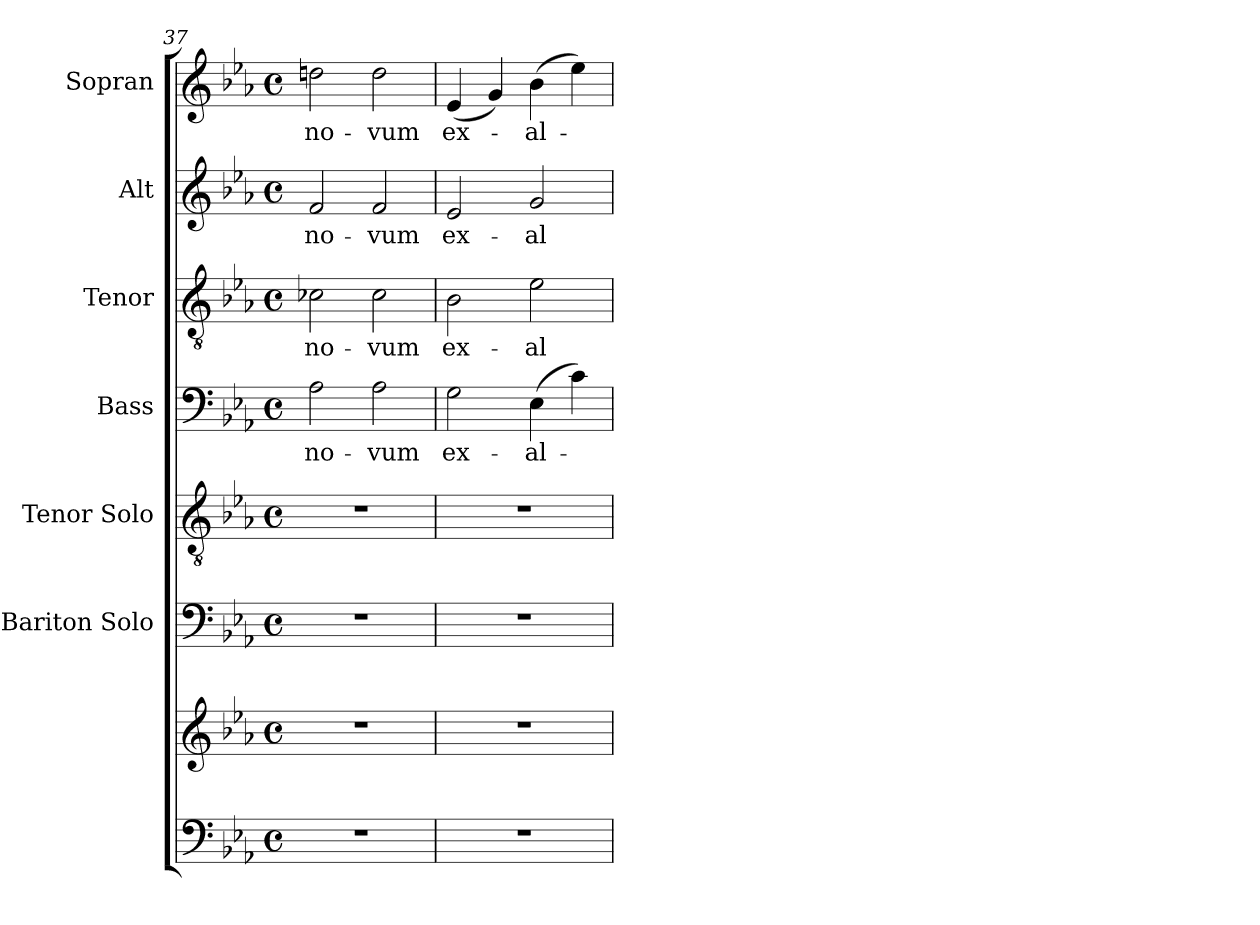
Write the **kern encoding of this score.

**kern	**kern	**kern	**kern	**kern	**text	**kern	**text	**kern	**text	**kern	**text
*part7	*part7	*part6	*part5	*part4	*part4	*part3	*part3	*part2	*part2	*part1	*part1
*staff8	*staff7	*staff6	*staff5	*staff4	*staff4	*staff3	*staff3	*staff2	*staff2	*staff1	*staff1
*	*	*I"Bariton Solo	*I"Tenor Solo	*I"Bass	*	*I"Tenor	*	*I"Alt	*	*I"Sopran	*
*	*	*	*	*I'B.	*	*I'T.	*	*I'A.	*	*I'S.	*
*clefF4	*clefG2	*clefF4	*clefGv2	*clefF4	*	*clefGv2	*	*clefG2	*	*clefG2	*
*k[b-e-a-]	*k[b-e-a-]	*k[b-e-a-]	*k[b-e-a-]	*k[b-e-a-]	*	*k[b-e-a-]	*	*k[b-e-a-]	*	*k[b-e-a-]	*
*E-:	*E-:	*E-:	*E-:	*E-:	*	*E-:	*	*E-:	*	*E-:	*
*M4/4	*M4/4	*M4/4	*M4/4	*M4/4	*	*M4/4	*	*M4/4	*	*M4/4	*
*met(c)	*met(c)	*met(c)	*met(c)	*met(c)	*	*met(c)	*	*met(c)	*	*met(c)	*
=37	=37	=37	=37	=37	=37	=37	=37	=37	=37	=37	=37
!	!	!	!	!	!LO:LY:b	!	!LO:LY:b	!	!LO:LY:b	!	!LO:LY:b
1r	1r	1r	1r	2A-\	no-	2c-X\	no-	2f/	no-	2ddn\	no-
!	!	!	!	!	!LO:LY:b	!	!LO:LY:b	!	!LO:LY:b	!	!LO:LY:b
.	.	.	.	2A-\	-vum	2c-\	-vum	2f/	-vum	2dd\	-vum
!!LO:PB:g=z
=38	=38	=38	=38	=38	=38	=38	=38	=38	=38	=38	=38
!	!	!	!	!	!LO:LY:b	!	!LO:LY:b	!	!LO:LY:b	!	!LO:LY:b
1r	1r	1r	1r	2G\	ex-	2B-\	ex-	2e-/	ex-	(<4e-/	ex-
.	.	.	.	.	.	.	.	.	.	4g/)	.
!	!	!	!	!	!LO:LY:b	!	!LO:LY:b	!	!LO:LY:b	!	!LO:LY:b
.	.	.	.	(>4E-\	-al-	2e-\	-al-	2g/	-al-	(>4b-\	-al-
.	.	.	.	4c\)	.	.	.	.	.	4ee-\)	.
=	=	=	=	=	=	=	=	=	=	=	=
*-	*-	*-	*-	*-	*-	*-	*-	*-	*-	*-	*-
